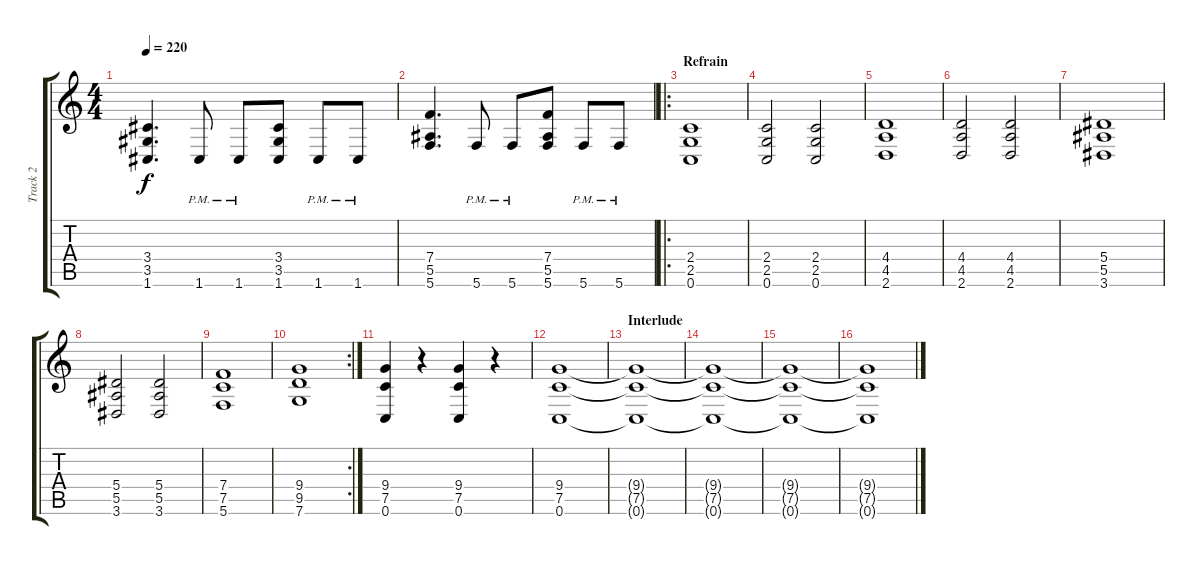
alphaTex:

\track ("Track 2" "Track 2") {instrument overdrivenguitar}
\staff {score tabs}
\tuning (C4 G3 Ab3 Bb2 F2 C2) {hide}
\ts (4 4)
\tempo 220
\clef g2
\ks c
(3.4 3.5 1.6).4{d dy f} 1.6{pm}.8 1.6{pm}.8 (3.4 3.5 1.6).8 1.6{pm}.8 1.6{pm}.8 |
(7.4 5.5 5.6).4{d} 5.6{pm}.8 5.6{pm}.8 (7.4 5.5 5.6).8 5.6{pm}.8 5.6{pm}.8 |
\ro
\section ("" "Refrain")
(2.4 2.5 0.6).1 |
(2.4 2.5 0.6).2 (2.4 2.5 0.6).2 |
(4.4 4.5 2.6).1 |
(4.4 4.5 2.6).2 (4.4 4.5 2.6).2 |
(5.4 5.5 3.6).1 |
(5.4 5.5 3.6).2 (5.4 5.5 3.6).2 |
(7.4 7.5 5.6).1 |
\rc 2
(9.4 9.5 7.6).1 |
(9.4 7.5 0.6).4 r.4 (9.4 7.5 0.6).4 r.4 |
(9.4 7.5 0.6).1 |
\section ("" "Interlude")
(9.4{t} 7.5{t} 0.6{t}).1 |
(9.4{t} 7.5{t} 0.6{t}).1 |
(9.4{t} 7.5{t} 0.6{t}).1 |
(9.4{t} 7.5{t} 0.6{t}).1
